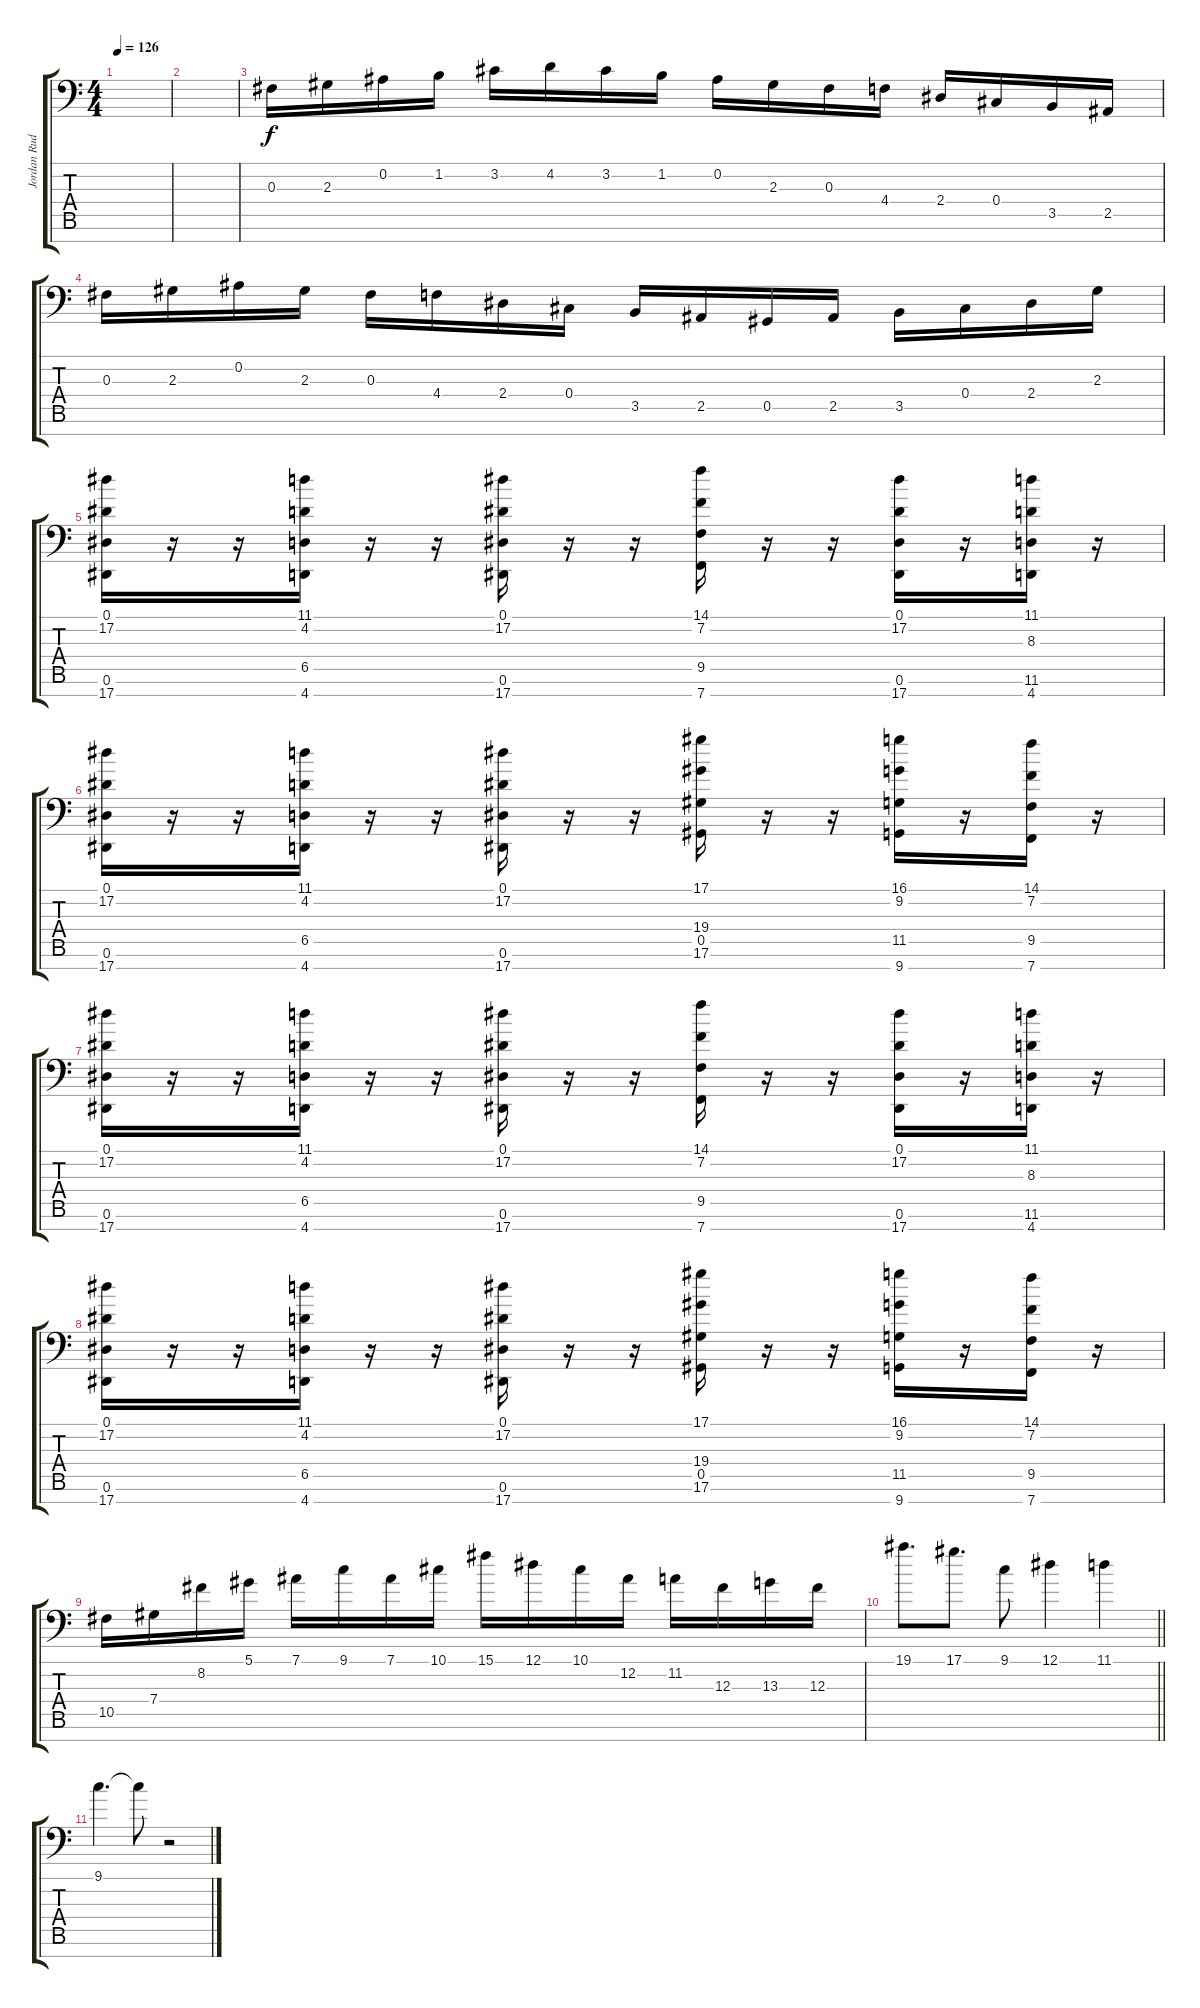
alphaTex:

\track ("Jordan Rudess" "Jordan Rud") {instrument stringensemble1}
\staff {score tabs}
\tuning (Eb4 Bb3 Gb3 Db3 Ab2 Eb2 Bb1) {hide}
\ts (4 4)
\tempo 126
\clef f4
\ks c
|
|
0.3.16 2.3.16 0.2.16 1.2.16 3.2.16 4.2.16 3.2.16 1.2.16 0.2.16 2.3.16 0.3.16 4.4.16 2.4.16 0.4.16 3.5.16 2.5.16 |
0.3.16 2.3.16 0.2.16 2.3.16 0.3.16 4.4.16 2.4.16 0.4.16 3.5.16 2.5.16 0.5.16 2.5.16 3.5.16 0.4.16 2.4.16 2.3.16 |
(0.1 17.2 0.6 17.7).16 r.16 r.16 (11.1 4.2 6.5 4.7).16 r.16 r.16 (0.1 17.2 0.6 17.7).16 r.16 r.16 (14.1 7.2 9.5 7.7).16 r.16 r.16 (0.1 17.2 0.6 17.7).16 r.16 (11.1 8.3 11.6 4.7).16 r.16 |
(0.1 17.2 0.6 17.7).16 r.16 r.16 (11.1 4.2 6.5 4.7).16 r.16 r.16 (0.1 17.2 0.6 17.7).16 r.16 r.16 (17.1 19.4 0.5 17.6).16 r.16 r.16 (16.1 9.2 11.5 9.7).16 r.16 (14.1 7.2 9.5 7.7).16 r.16 |
(0.1 17.2 0.6 17.7).16 r.16 r.16 (11.1 4.2 6.5 4.7).16 r.16 r.16 (0.1 17.2 0.6 17.7).16 r.16 r.16 (14.1 7.2 9.5 7.7).16 r.16 r.16 (0.1 17.2 0.6 17.7).16 r.16 (11.1 8.3 11.6 4.7).16 r.16 |
(0.1 17.2 0.6 17.7).16 r.16 r.16 (11.1 4.2 6.5 4.7).16 r.16 r.16 (0.1 17.2 0.6 17.7).16 r.16 r.16 (17.1 19.4 0.5 17.6).16 r.16 r.16 (16.1 9.2 11.5 9.7).16 r.16 (14.1 7.2 9.5 7.7).16 r.16 |
10.5.16 7.4.16 8.2.16 5.1.16 7.1.16 9.1.16 7.1.16 10.1.16 15.1.16 12.1.16 10.1.16 12.2.16 11.2.16 12.3.16 13.3.16 12.3.16 |
\barLineRight lightlight
19.1.8{d} 17.1.8{d} 9.1.8 12.1.4 11.1.4 |
9.1.4{d} 9.1{t}.8 r.2
